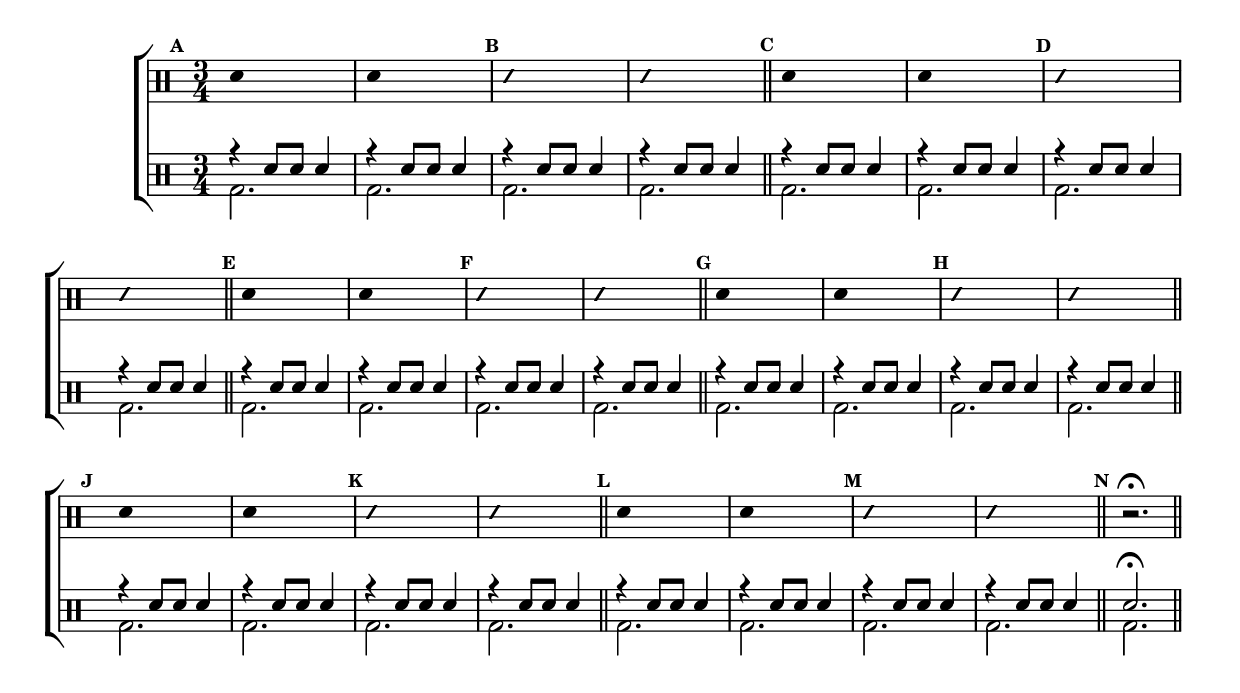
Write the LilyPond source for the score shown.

%-*- coding: utf-8 -*-

\version "2.14.2"

                                %\header {title = "diversao modal - parte 4"}

\new ChoirStaff <<

  \drummode <<

    \drums {
      \override Staff.TimeSignature #'style = #'()
      \time 3/4 

      \override Score.BarNumber #'transparent = ##t
      \override Score.RehearsalMark #'font-size = #-2
      \set Score.markFormatter = #format-mark-numbers

      \context DrumVoice = "1" { }
      \context DrumVoice = "2" { }

      { 
                                %1
        \mark \default
        \override Stem #'transparent = ##t
        sn4 s2
        sn4 s2
        \mark \default
        \override NoteHead #'style = #'slash
        \override NoteHead #'font-size = #-4
        sn4 s2
        sn4 s2
        \revert NoteHead #'style 
        \revert NoteHead #'font-size
        \bar "||"


                                %2
        \mark \default
        \override Stem #'transparent = ##t
        sn4 s2
        sn4 s2
        \mark \default
        \override NoteHead #'style = #'slash
        \override NoteHead #'font-size = #-4
        sn4 s2
        sn4 s2
        \revert NoteHead #'style 
        \revert NoteHead #'font-size
        \bar "||"


                                %3
        \mark \default
        \override Stem #'transparent = ##t
        sn4 s2
        sn4 s2
        \mark \default
        \override NoteHead #'style = #'slash
        \override NoteHead #'font-size = #-4
        sn4 s2
        sn4 s2
        \revert NoteHead #'style 
        \revert NoteHead #'font-size
        \bar "||"

                                %4
        \mark \default
        \override Stem #'transparent = ##t
        sn4 s2
        sn4 s2
        \mark \default
        \override NoteHead #'style = #'slash
        \override NoteHead #'font-size = #-4
        sn4 s2
        sn4 s2
        \revert NoteHead #'style 
        \revert NoteHead #'font-size
        \bar "||"

                                %5
        \mark \default
        \override Stem #'transparent = ##t
        sn4 s2
        sn4 s2
        \mark \default
        \override NoteHead #'style = #'slash
        \override NoteHead #'font-size = #-4
        sn4 s2
        sn4 s2
        \revert NoteHead #'style 
        \revert NoteHead #'font-size
        \bar "||"

                                %6
        \mark \default
        \override Stem #'transparent = ##t
        sn4 s2
        sn4 s2
        \mark \default
        \override NoteHead #'style = #'slash
        \override NoteHead #'font-size = #-4
        sn4 s2
        sn4 s2
        \revert NoteHead #'style 
        \revert NoteHead #'font-size
        \bar "||"

        \mark \default
        r2.\fermata



        \bar "||"

        
      }

    }


    \drums {

      \override Staff.TimeSignature #'style = #'()
      \time 3/4 

      \override Score.BarNumber #'transparent = ##t
      \override Score.RehearsalMark #'font-size = #-2
      \set Score.markFormatter = #format-mark-numbers

      \context DrumVoice = "1" { }
      \context DrumVoice = "2" { }

      <<

        {
          r4 sn8 sn sn4
          r4 sn8 sn sn4
          r4 sn8 sn sn4
          r4 sn8 sn sn4

          r4 sn8 sn sn4
          r4 sn8 sn sn4
          r4 sn8 sn sn4
          r4 sn8 sn sn4

          r4 sn8 sn sn4
          r4 sn8 sn sn4
          r4 sn8 sn sn4
          r4 sn8 sn sn4

          r4 sn8 sn sn4
          r4 sn8 sn sn4
          r4 sn8 sn sn4
          r4 sn8 sn sn4

          r4 sn8 sn sn4
          r4 sn8 sn sn4
          r4 sn8 sn sn4
          r4 sn8 sn sn4

          r4 sn8 sn sn4
          r4 sn8 sn sn4
          r4 sn8 sn sn4
          r4 sn8 sn sn4


          sn2.\fermata 

        }
        \\
        {

          bd2. bd2.  
          bd2. bd2.  

          bd2. bd2.  
          bd2. bd2.  

          bd2. bd2.  
          bd2. bd2.  

          bd2. bd2.  
          bd2. bd2.  

          bd2. bd2.  
          bd2. bd2.  

          bd2. bd2.  
          bd bd

          bd

        }

      >>

    }

  >>

>>